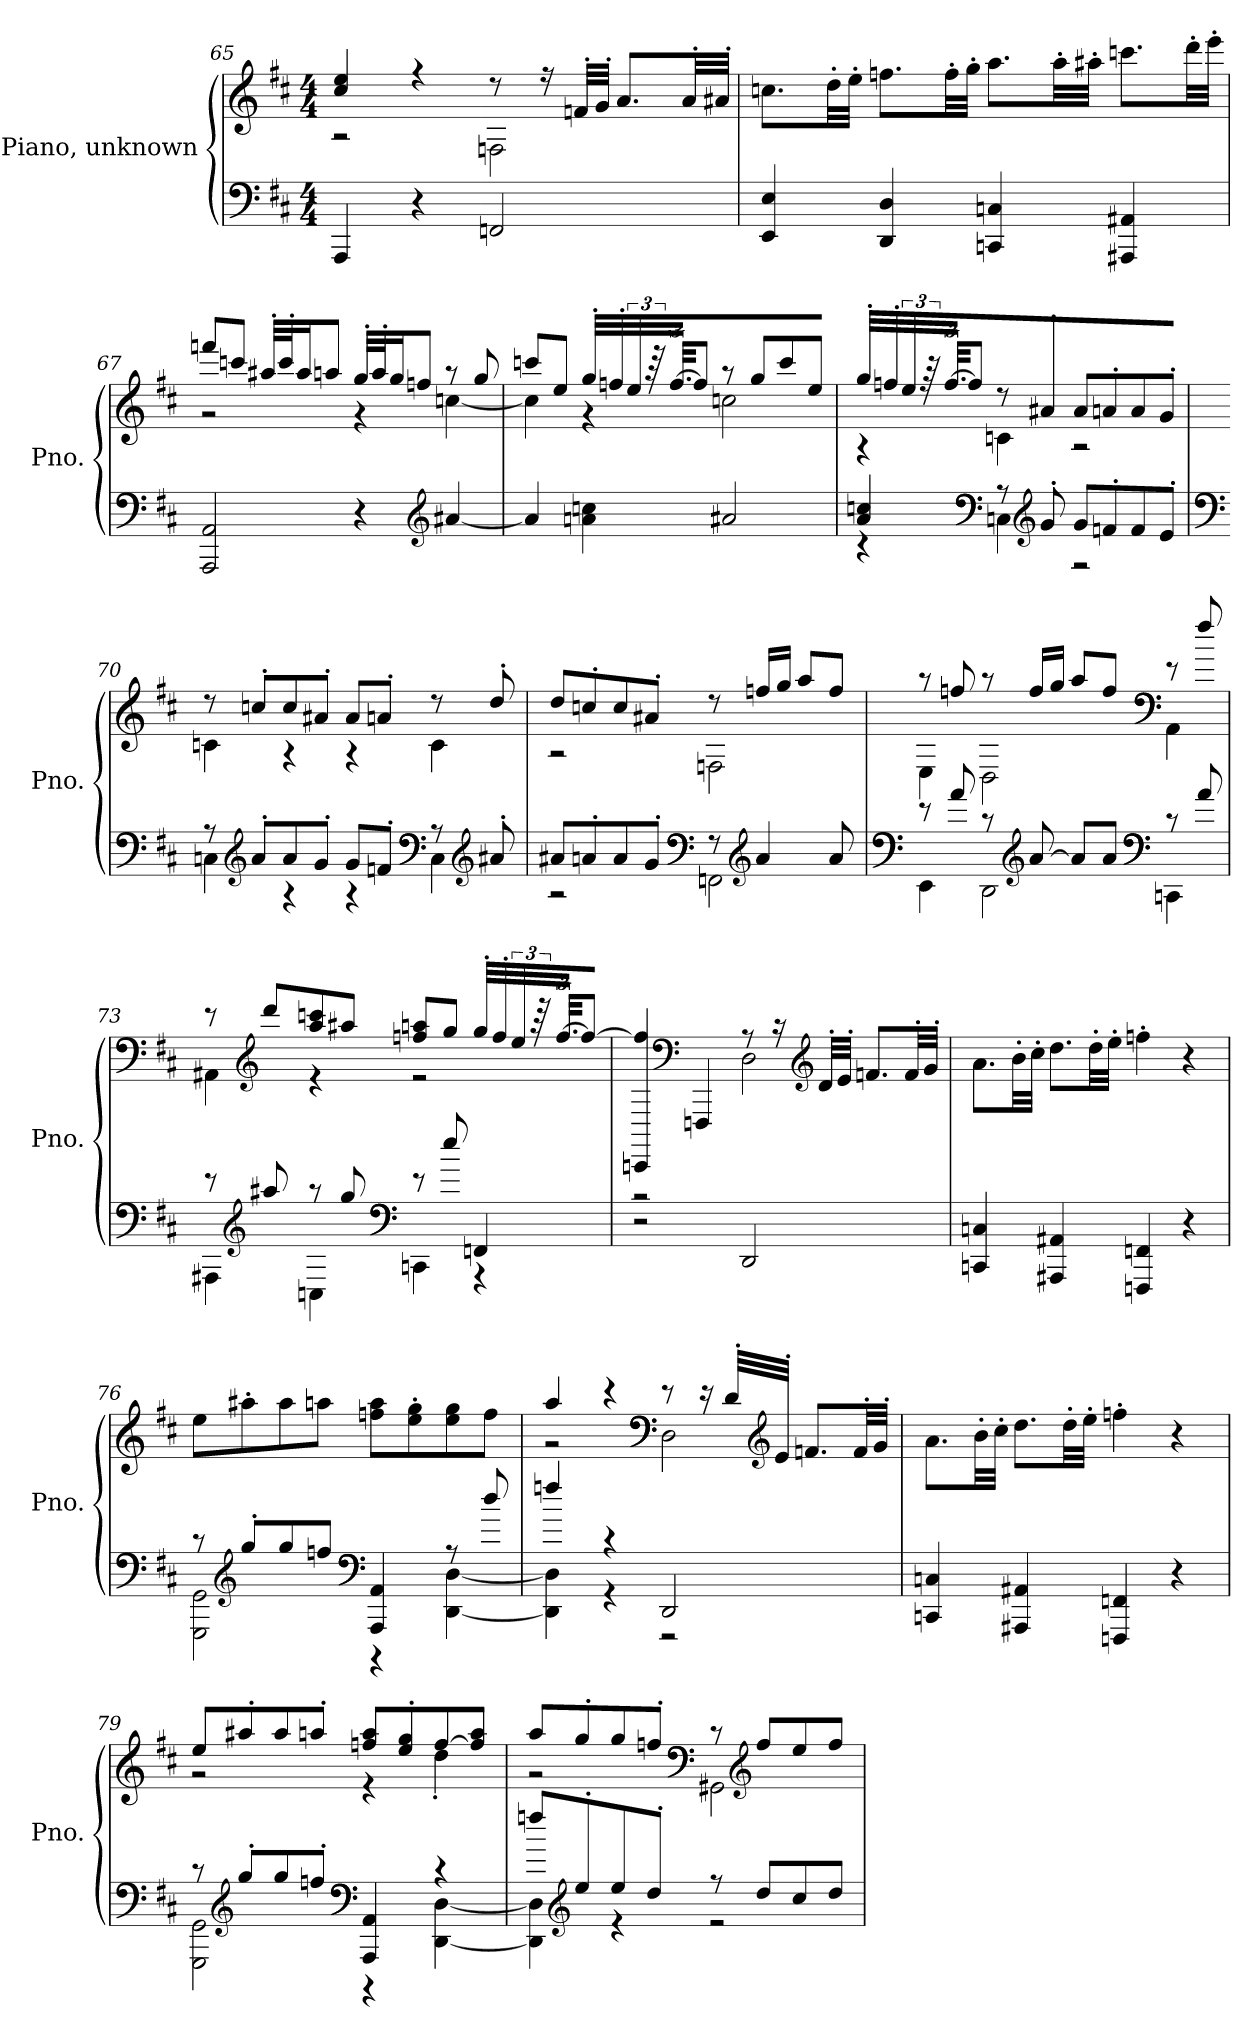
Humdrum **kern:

**kern	**kern
*part1	*part1
*staff2	*staff1
*I"Piano, unknown	*
*I'Pno.	*
!!LO:LB:g=z
*clefF4	*clefG2
*k[f#c#]	*k[f#c#]
*M4/4	*M4/4
=65	=65
*	*^
4AAA/	4cc#/ 4ee/	2r
4r	4r	.
2FFn/	8r	2Fn\
.	16r	.
.	32fn'/LLL	.
.	32g'/JJJ	.
.	8.a/L	.
.	32a'/LL	.
.	32a#X'/JJJ	.
*	*v	*v
=66	=66
4EE/ 4E/	8.ccn\L
.	32dd'\LL
.	32ee'\JJJ
4DD/ 4D/	8.ffn\L
.	32ff'\LL
.	32gg'\JJJ
4CCn/ 4Cn/	8.aa\L
.	32aa'\LL
.	32aa#X'\JJJ
4AAA#X/ 4AA#X/	8.cccn\L
.	32ddd'\LL
.	32eee'\JJJ
!!LO:LB:g=z
=67	=67
*	*^
2AAA/ 2AA/	8fffn/L	2r
.	8cccn/J	.
.	32aa#X'/LLL	.
.	32ccc'/J	.
.	16aa#/J	.
.	8aan/J	.
4r	32gg'/LLL	4r
.	32aa'/J	.
.	16gg/J	.
.	8ffn/J	.
*clefG2	*	*
[4a#X/	8r	[4ccn\
.	8gg/	.
=68	=68	=68
4a#/]	8cccn/L	4cc\]
.	8ee/J	.
4an\ 4ccn\	32gg'/LLL	4r
.	32ffn'/	.
.	48ee/JJJ	.
.	96r	.
.	[48.ff/KKL	.
.	8ff/J]	.
2a#X/	8r	2ccn\
.	8gg/L	.
.	8ccc/	.
.	8ee/J	.
!!LO:LB:g=z	!!
=69	=69	=69
*^	*	*
4a/ 4ccn/	4r	32gg'/LLL	4r
.	.	32ffn'/	.
.	.	48ee/JJJ	.
.	.	96r	.
.	.	[48.ff/KKL	.
.	.	8ff/J]	.
*clefF4	*	*	*
8r	4Cn\	8r	4cn\
*clefG2	*	*	*
8g'/	.	8a#X'/	.
8g/L	2r	8a#/L	2r
8fn'/	.	8an'/	.
8f/	.	8a/	.
8e'/J	.	8g'/J	.
=70	=70	=70	=70
*clefF4	*	*	*
8r	4Cn\	8r	4cn\
*clefG2	*	*	*
8a'/L	.	8ccn'/L	.
8a/	4r	8cc/	4r
8g'/J	.	8a#X'/J	.
8g/L	4r	8a#/L	4r
8fn'/J	.	8an'/J	.
*clefF4	*	*	*
8r	4C\	8r	4c\
*clefG2	*	*	*
8a#X'/	.	8dd'/	.
!!LO:PB:g=z	!!
=71	=71	=71	=71
8a#X/L	2r	8dd/L	2r
8an'/	.	8ccn'/	.
8a/	.	8cc/	.
8g'/J	.	8a#X'/J	.
*clefF4	*	*	*
8r	2FFn\	8r	2Fn\
*clefG2	*	*	*
4a/	.	16ffn/LL	.
.	.	16gg/JJ	.
.	.	8aa/L	.
8a/	.	8ff/J	.
=72	=72	=72	=72
*clefF4	*	*	*
8r	4EE\	8r	4E\
8a/	.	8ffn/	.
8r	2DD\	8r	2D\
*clefG2	*	*	*
[8a/	.	16ff/LL	.
.	.	16gg/JJ	.
8a/L]	.	8aa/L	.
8a/J	.	8ff/J	.
*clefF4	*	*clefF4	*
8r	4CCn\	8r	4AA\
8a/	.	8ff/	.
!!LO:LB:g=z	!!
=73	=73	=73	=73
8r	4AAA#X\	8r	4AA#X\
*clefG2	*	*clefG2	*
8aa#X/	.	8ddd/L	.
8r	4Cn\	8aa/ 8cccn/	4r
8gg/	.	8aa#X/J	.
*clefF4	*	*	*
8r	4CCn\	8ffn/ 8aan/L	2r
8ee/	.	8gg/J	.
4FFn/	4r	32gg'/LLL	.
.	.	32ff'/	.
.	.	48ee/JJJ	.
.	.	96r	.
.	.	[48.ff/KKL	.
.	.	8ff/J_	.
*v	*v	*	*
=74	=74	=74
2r	4CCn/ 4ff/]	2r
*	*clefF4	*
.	4FFFn/	.
2DD/	8r	2D\
.	16r	.
*	*clefG2	*
.	32d'/LLL	.
.	32e'/JJJ	.
.	8.fn/L	.
.	32f'/LL	.
.	32g'/JJJ	.
*	*v	*v
!!LO:LB:g=z
=75	=75
4CCn/ 4Cn/	8.a\L
.	32b'\LL
.	32cc#'\JJJ
4AAA#X/ 4AA#X/	8.dd\L
.	32dd'\LL
.	32ee'\JJJ
4FFFn/ 4FFn/	4ffn'\
4r	4r
=76	=76
*^	*
8r	2GGG\ 2GG\	8ee\L
*clefG2	*	*
8gg'/L	.	8aa#X'\
8gg/	.	8aa#\
8ffn/J	.	8aan\J
*clefF4	*	*
4AAA/ 4AA/	4r	8ffn\ 8aa\L
.	.	8ee\' 8gg\'
8r	[4DD\ [4D\	8ee\ 8gg\
8dd/	.	8ff\J
=77	=77	=77
*	*	*^
4ffn/	4DD\] 4D\]	4aa/	2r
4r	4r	4r	.
*	*	*clefF4	*
2DD/	2r	8r	2D\
.	.	16r	.
.	.	32d'/LLL	.
*	*	*clefG2	*
.	.	32e'/JJJ	.
.	.	8.fn/L	.
.	.	32f'/LL	.
.	.	32g'/JJJ	.
*v	*v	*	*
*	*v	*v
!!LO:LB:g=z
=78	=78
4CCn/ 4Cn/	8.a\L
.	32b'\LL
.	32cc#'\JJJ
4AAA#X/ 4AA#X/	8.dd\L
.	32dd'\LL
.	32ee'\JJJ
4FFFn/ 4FFn/	4ffn'\
4r	4r
=79	=79
*^	*^
8r	2GGG\ 2GG\	8ee/L	2r
*clefG2	*	*	*
8gg'/L	.	8aa#X'/	.
8gg/	.	8aa#/	.
8ffn'/J	.	8aan'/J	.
*clefF4	*	*	*
4AAA/ 4AA/	4r	8ffn/ 8aa/L	4r
.	.	8ee/' 8gg/'	.
4r	[4DD\ [4D\	[8ff/	4dd'\
.	.	8ff/] 8aa/J	.
=80	=80	=80	=80
8ffn/L	4DD\] 4D\]	8aa/L	2r
*clefG2	*	*	*
8ee'/	.	8gg'/	.
8ee/	4r	8gg/	.
8dd'/J	.	8ffn'/J	.
*	*	*clefF4	*
8r	2r	8r	2GG#X\
*	*	*clefG2	*
8dd/L	.	8ff/L	.
8cc#/	.	8ee/	.
8dd/J	.	8ff/J	.
*v	*v	*	*
*	*v	*v
=	=
*-	*-
